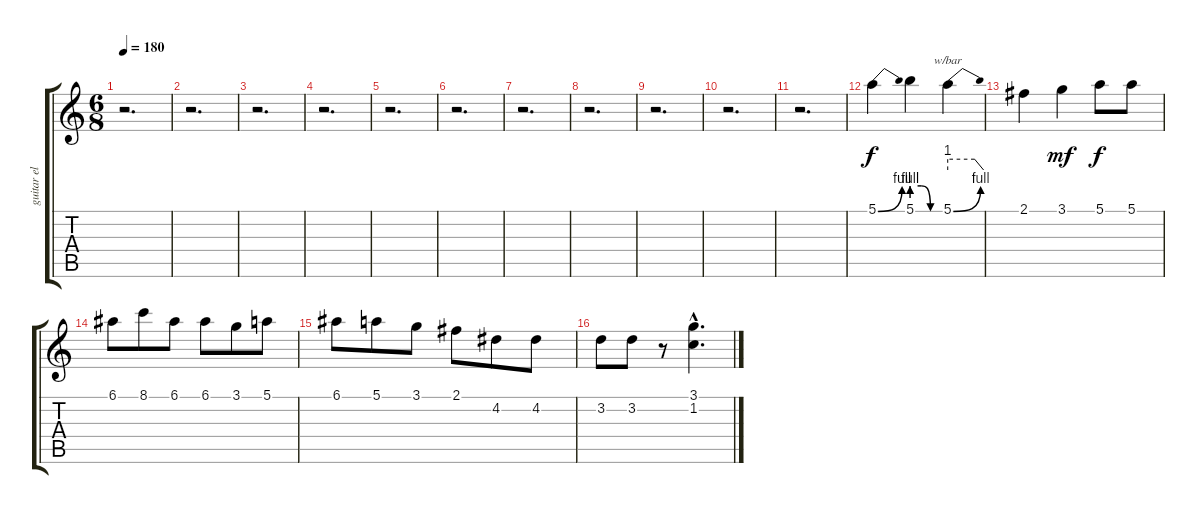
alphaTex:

\track ("guitar el" "guitar el") {instrument distortionguitar}
\staff {score tabs}
\tuning (E4 B3 G3 D3 A2 E2) {hide}
\ts (6 8)
\tempo 180
\clef g2
\ks c
r.2{d dy f} |
r.2{d} |
r.2{d} |
r.2{d} |
r.2{d} |
r.2{d} |
r.2{d} |
r.2{d} |
r.2{d} |
r.2{d} |
r.2{d} |
5.1{be (bend 0 0 60 4)}.4 5.1{be (custom 0 4 20 4 40 0 60 0)}.4 5.1{be (bend 0 0 60 4)}.4{tbe (custom default 0 4 45 4 60 0)} |
2.1.4 3.1.4{dy mf} 5.1.8{dy f} 5.1.8 |
6.1.8 8.1.8 6.1.8 6.1.8 3.1.8 5.1.8 |
6.1.8 5.1.8 3.1.8 2.1.8 4.2.8 4.2.8 |
3.2.8 3.2.8 r.8 (3.1{hac} 1.2{hac}).4{d}
